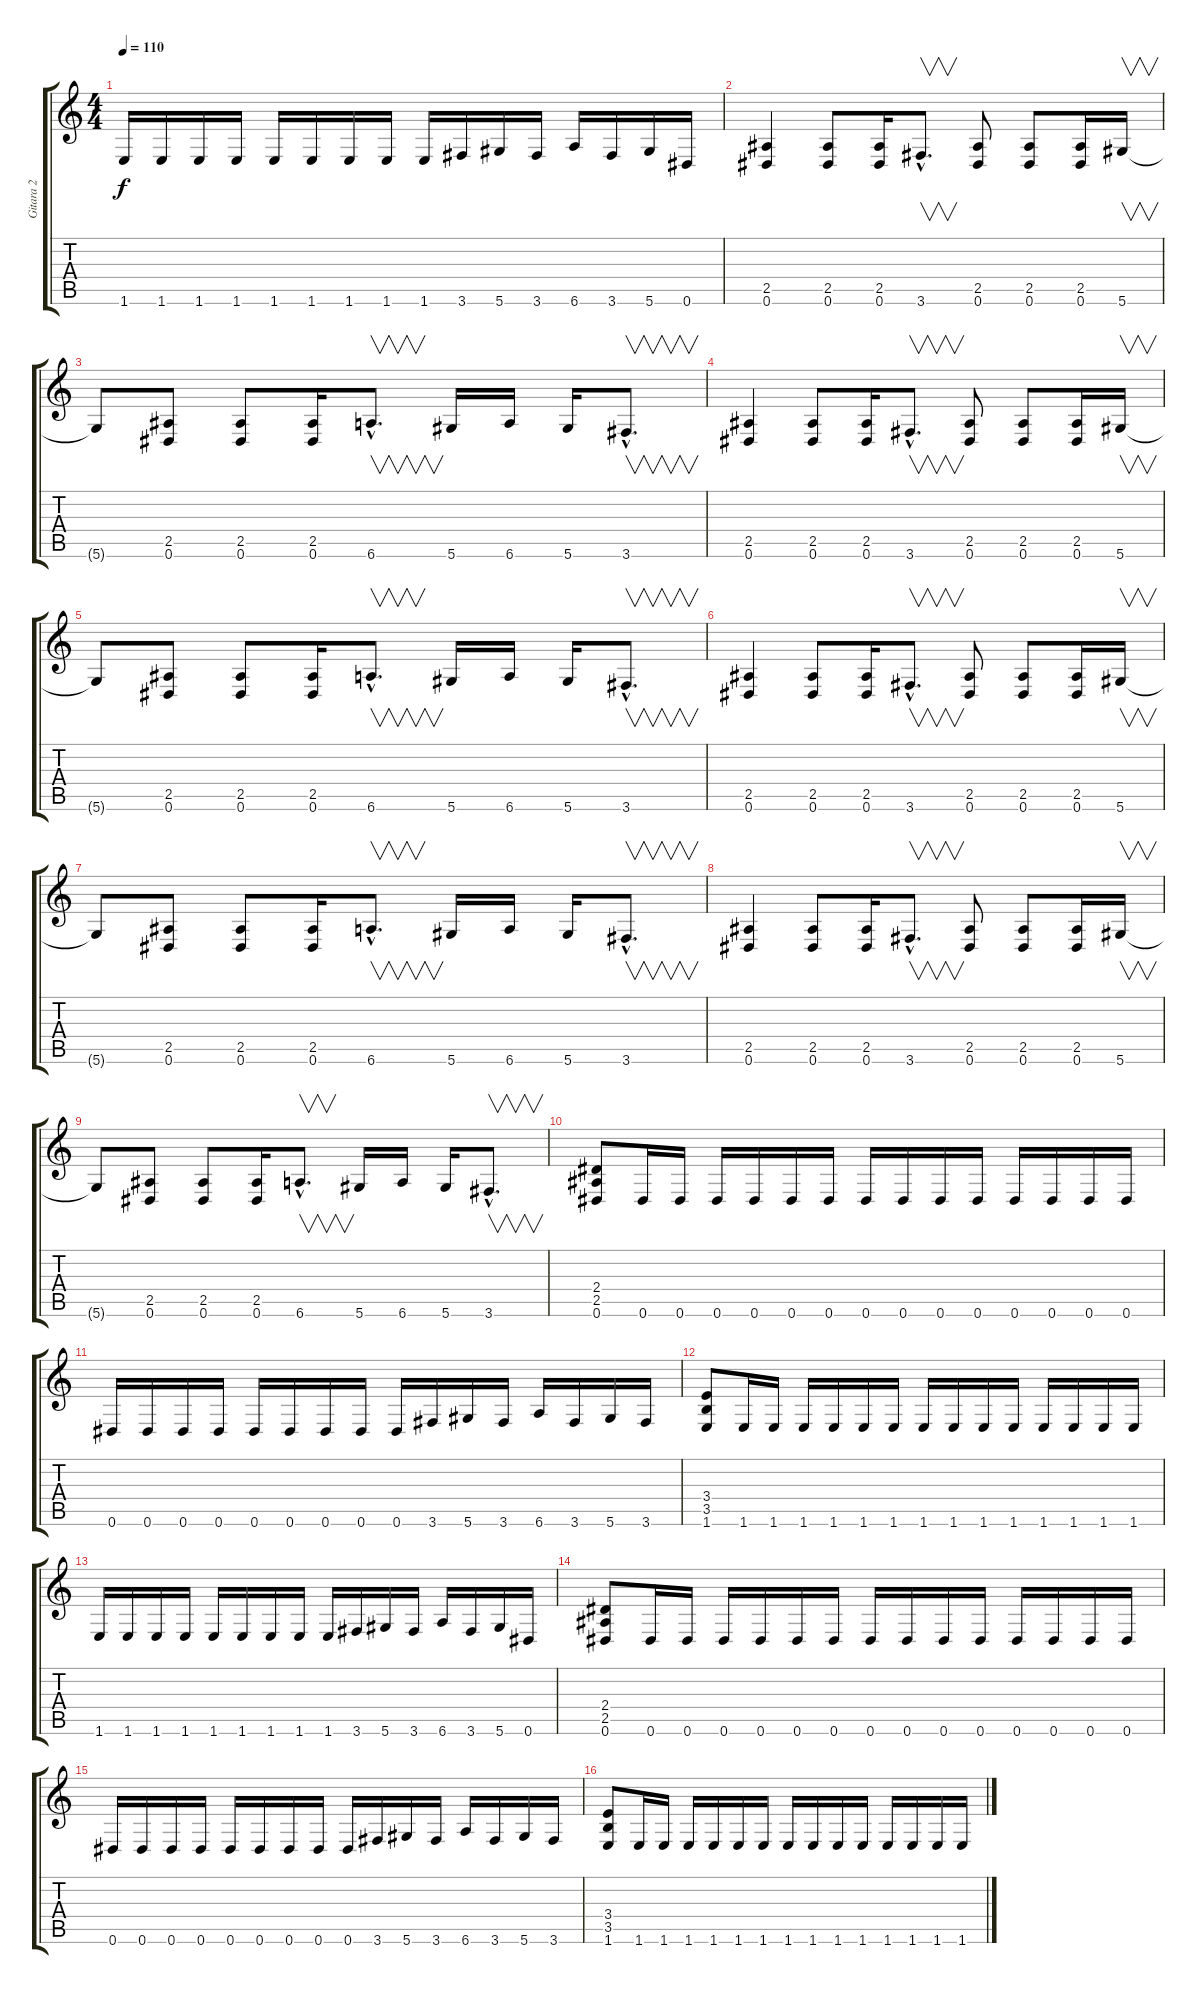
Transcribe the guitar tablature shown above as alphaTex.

\track ("Gitara 2" "Gitara 2") {instrument distortionguitar}
\staff {score tabs}
\tuning (Eb4 Bb3 Gb3 Db3 Ab2 Eb2) {hide}
\ts (4 4)
\tempo 110
\clef g2
\ks c
1.6.16{dy f} 1.6.16 1.6.16 1.6.16 1.6.16 1.6.16 1.6.16 1.6.16 1.6.16 3.6.16 5.6.16 3.6.16 6.6.16 3.6.16 5.6.16 0.6.16 |
(2.5 0.6).4 (2.5 0.6).8 (2.5 0.6).16 3.6{hac}.8{v d} (2.5 0.6).8 (2.5 0.6).8 (2.5 0.6).16 5.6.16{v} |
5.6{t}.8 (2.5 0.6).8 (2.5 0.6).8 (2.5 0.6).16 6.6{hac}.8{v d} 5.6.16 6.6.16 5.6.16 3.6{hac}.8{v d} |
(2.5 0.6).4 (2.5 0.6).8 (2.5 0.6).16 3.6{hac}.8{v d} (2.5 0.6).8 (2.5 0.6).8 (2.5 0.6).16 5.6.16{v} |
5.6{t}.8 (2.5 0.6).8 (2.5 0.6).8 (2.5 0.6).16 6.6{hac}.8{v d} 5.6.16 6.6.16 5.6.16 3.6{hac}.8{v d} |
(2.5 0.6).4 (2.5 0.6).8 (2.5 0.6).16 3.6{hac}.8{v d} (2.5 0.6).8 (2.5 0.6).8 (2.5 0.6).16 5.6.16{v} |
5.6{t}.8 (2.5 0.6).8 (2.5 0.6).8 (2.5 0.6).16 6.6{hac}.8{v d} 5.6.16 6.6.16 5.6.16 3.6{hac}.8{v d} |
(2.5 0.6).4 (2.5 0.6).8 (2.5 0.6).16 3.6{hac}.8{v d} (2.5 0.6).8 (2.5 0.6).8 (2.5 0.6).16 5.6.16{v} |
5.6{t}.8 (2.5 0.6).8 (2.5 0.6).8 (2.5 0.6).16 6.6{hac}.8{v d} 5.6.16 6.6.16 5.6.16 3.6{hac}.8{v d} |
(2.4 2.5 0.6).8 0.6.16 0.6.16 0.6.16 0.6.16 0.6.16 0.6.16 0.6.16 0.6.16 0.6.16 0.6.16 0.6.16 0.6.16 0.6.16 0.6.16 |
0.6.16 0.6.16 0.6.16 0.6.16 0.6.16 0.6.16 0.6.16 0.6.16 0.6.16 3.6.16 5.6.16 3.6.16 6.6.16 3.6.16 5.6.16 3.6.16 |
(3.4 3.5 1.6).8 1.6.16 1.6.16 1.6.16 1.6.16 1.6.16 1.6.16 1.6.16 1.6.16 1.6.16 1.6.16 1.6.16 1.6.16 1.6.16 1.6.16 |
1.6.16 1.6.16 1.6.16 1.6.16 1.6.16 1.6.16 1.6.16 1.6.16 1.6.16 3.6.16 5.6.16 3.6.16 6.6.16 3.6.16 5.6.16 0.6.16 |
(2.4 2.5 0.6).8 0.6.16 0.6.16 0.6.16 0.6.16 0.6.16 0.6.16 0.6.16 0.6.16 0.6.16 0.6.16 0.6.16 0.6.16 0.6.16 0.6.16 |
0.6.16 0.6.16 0.6.16 0.6.16 0.6.16 0.6.16 0.6.16 0.6.16 0.6.16 3.6.16 5.6.16 3.6.16 6.6.16 3.6.16 5.6.16 3.6.16 |
(3.4 3.5 1.6).8 1.6.16 1.6.16 1.6.16 1.6.16 1.6.16 1.6.16 1.6.16 1.6.16 1.6.16 1.6.16 1.6.16 1.6.16 1.6.16 1.6.16
